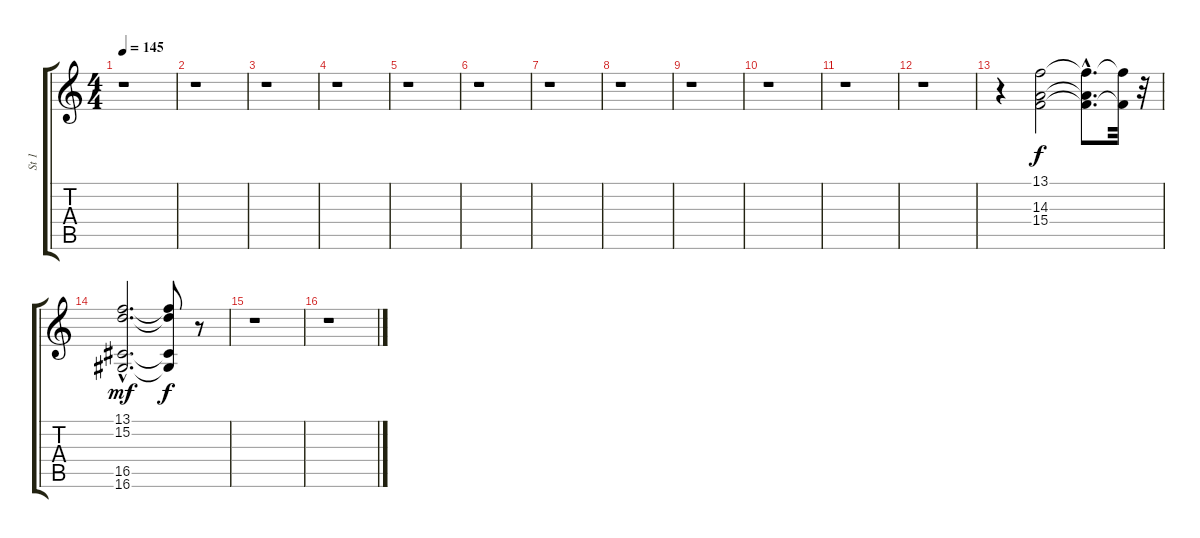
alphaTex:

\track ("St 1" "St 1") {instrument stringensemble1}
\staff {score tabs}
\tuning (E4 B3 G3 D3 A2 E2) {hide}
\ts (4 4)
\tempo 145
\clef g2
\ks c
r.1{dy f} |
r.1 |
r.1 |
r.1 |
r.1 |
r.1 |
r.1 |
r.1 |
r.1 |
r.1 |
r.1 |
r.1 |
r.4 (13.1 14.3 15.4).2 (13.1{hac t} 14.3{hac t} 15.4{hac t}).8{d} (13.1{t} 15.4{t}).32 r.32 |
(13.1{hac} 15.2{hac} 16.5{hac} 16.6{hac}).2{d dy mf} (13.1{t} 15.2{t} 16.5{t} 16.6{t}).8{dy f} r.8 |
r.1 |
r.1
